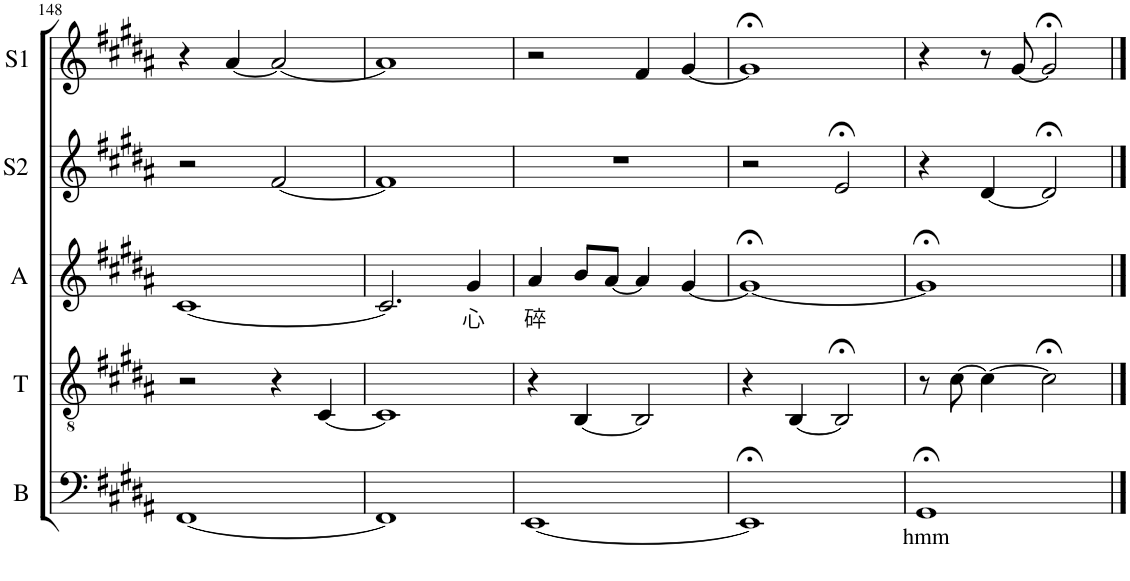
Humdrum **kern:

**kern	**text	**kern	**kern	**text	**kern	**kern
*part5	*part5	*part4	*part3	*part3	*part2	*part1
*staff5	*staff5	*staff4	*staff3	*staff3	*staff2	*staff1
*I"B	*	*I"T	*I"A	*	*I"S2	*I"S1
*I'B	*	*I'T	*I'A	*	*I'S2	*I'S1
!!LO:PB:g=z
*clefF4	*	*clefGv2	*clefG2	*	*clefG2	*clefG2
*k[f#c#g#d#a#]	*	*k[f#c#g#d#a#]	*k[f#c#g#d#a#]	*	*k[f#c#g#d#a#]	*k[f#c#g#d#a#]
*M4/4	*	*M4/4	*M4/4	*	*M4/4	*M4/4
=148	=148	=148	=148	=148	=148	=148
[1FF#	.	2r	[1c#	.	2r	4r
.	.	.	.	.	.	[4a#/
.	.	4r	.	.	[2f#/	2a#/_
.	.	[4C#/	.	.	.	.
=149	=149	=149	=149	=149	=149	=149
1FF#]	.	1C#]	2.c#/]	.	1f#]	1a#]
!	!	!	!	!LO:LY:b	!	!
.	.	.	4g#/	心	.	.
=150	=150	=150	=150	=150	=150	=150
!	!	!	!	!LO:LY:b	!	!
[1EE	.	4r	4a#/	碎	1r	2r
.	.	[4BB/	8b/L	.	.	.
.	.	.	[8a#/J	.	.	.
.	.	2BB/]	4a#/]	.	.	4f#/
.	.	.	[4g#/	.	.	[4g#/
=151	=151	=151	=151	=151	=151	=151
1EE;<]	.	4r	1g#;<_	.	2r	1g#;<]
.	.	[4BB/	.	.	.	.
.	.	2BB;</]	.	.	2e;</	.
=152	=152	=152	=152	=152	=152	=152
!	!LO:LY:b	!	!	!	!	!
1GG#;<	hmm	8r	1g#;<]	.	4r	4r
.	.	[8c#\	.	.	.	.
.	.	4c#\_	.	.	[4d#/	8r
.	.	.	.	.	.	[8g#/
.	.	2c#;<\]	.	.	2d#;</]	2g#;</]
==	==	==	==	==	==	==
*-	*-	*-	*-	*-	*-	*-
